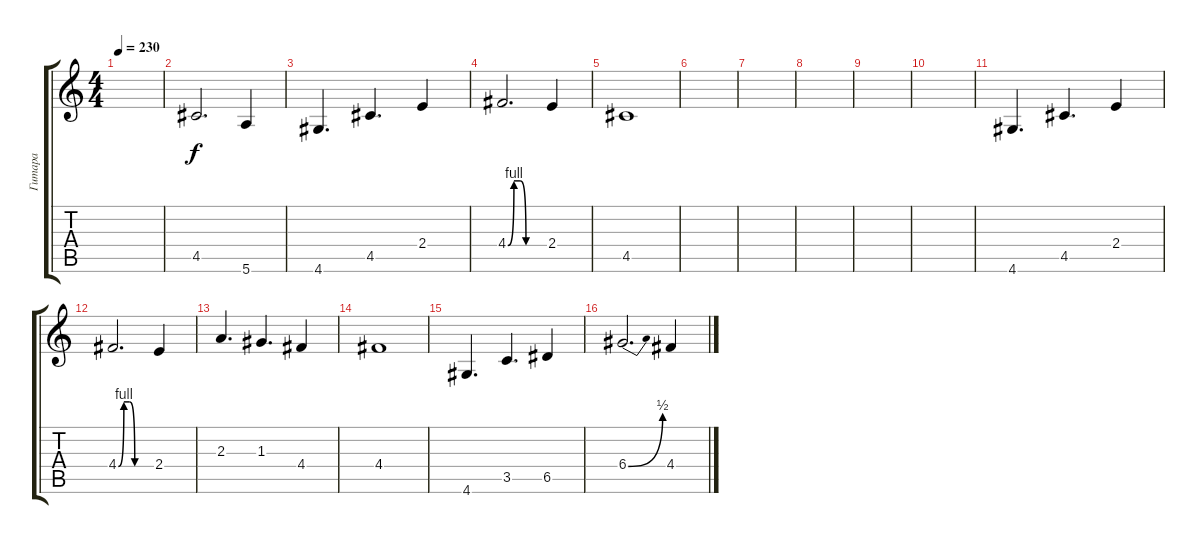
\track ("Гитара" "Гитара") {instrument distortionguitar}
\staff {score tabs}
\tuning (E4 B3 G3 D3 A2 E2) {hide}
\ts (4 4)
\tempo 230
\clef g2
\ks c
|
4.5.2{d} 5.6.4 |
4.6.4{d} 4.5.4{d} 2.4.4 |
4.4{be (custom 0 0 10 4 20 4 30 0 60 0)}.2{d} 2.4.4 |
4.5.1 |
|
|
|
|
|
4.6.4{d} 4.5.4{d} 2.4.4 |
4.4{be (custom 0 0 10 4 20 4 30 0 60 0)}.2{d} 2.4.4 |
2.3.4{d} 1.3.4{d} 4.4.4 |
4.4.1 |
4.6.4{d} 3.5.4{d} 6.5.4 |
6.4{be (bend 0 0 60 2)}.2{d} 4.4.4
